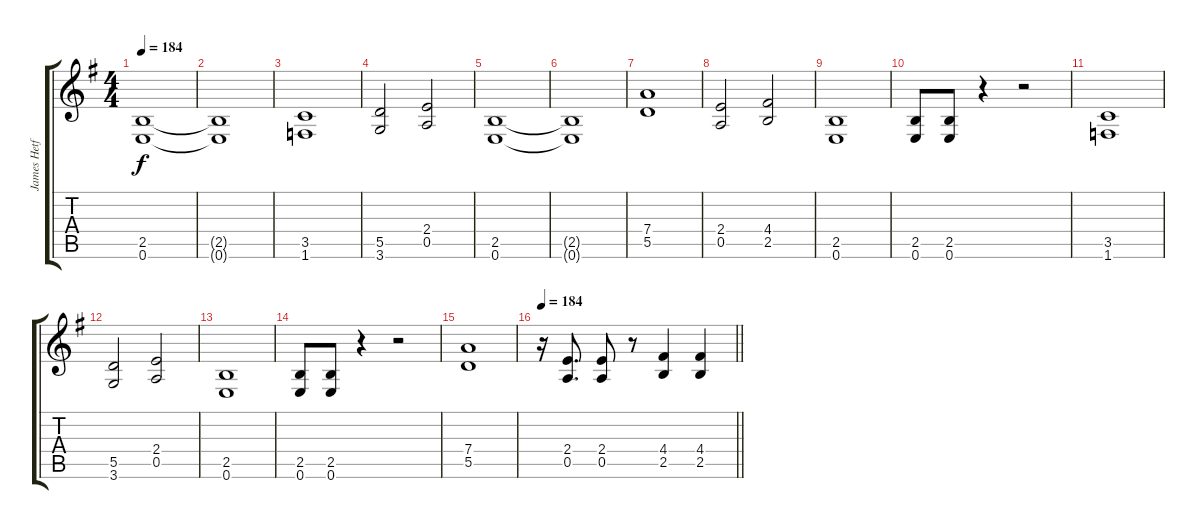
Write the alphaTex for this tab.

\track ("James Hetfield" "James Hetf") {instrument distortionguitar}
\staff {score tabs}
\tuning (E4 B3 G3 D3 A2 E2) {hide}
\ts (4 4)
\tempo 184
\clef g2
\ks eminor
(2.5 0.6).1{dy f} |
(2.5{t} 0.6{t}).1 |
(3.5 1.6).1 |
(5.5 3.6).2 (2.4 0.5).2 |
(2.5 0.6).1 |
(2.5{t} 0.6{t}).1 |
(7.4 5.5).1 |
(2.4 0.5).2 (4.4 2.5).2 |
(2.5 0.6).1 |
(2.5 0.6).8 (2.5 0.6).8 r.4 r.2 |
(3.5 1.6).1 |
(5.5 3.6).2 (2.4 0.5).2 |
(2.5 0.6).1 |
(2.5 0.6).8 (2.5 0.6).8 r.4 r.2 |
(7.4 5.5).1 |
\tempo 184
\barLineRight lightlight
r.16 (2.4 0.5).8{d} (2.4 0.5).8 r.8 (4.4 2.5).4 (4.4 2.5).4
